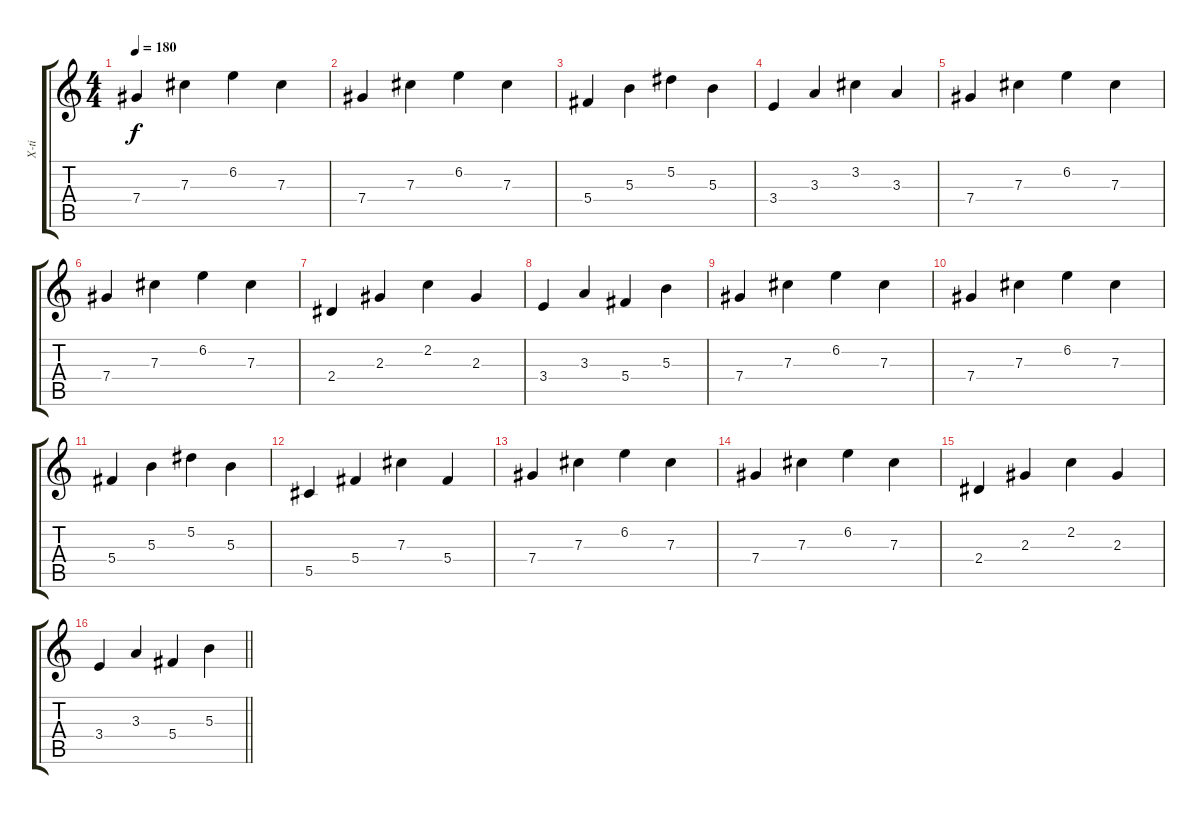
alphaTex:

\track ("X-ti" "X-ti") {instrument distortionguitar}
\staff {score tabs}
\tuning (Eb4 Bb3 Gb3 Db3 Ab2 Db2) {hide}
\ts (4 4)
\tempo 180
\clef g2
\ks c
7.4.4{dy f} 7.3.4 6.2.4 7.3.4 |
7.4.4 7.3.4 6.2.4 7.3.4 |
5.4.4 5.3.4 5.2.4 5.3.4 |
3.4.4 3.3.4 3.2.4 3.3.4 |
7.4.4 7.3.4 6.2.4 7.3.4 |
7.4.4 7.3.4 6.2.4 7.3.4 |
2.4.4 2.3.4 2.2.4 2.3.4 |
3.4.4 3.3.4 5.4.4 5.3.4 |
7.4.4 7.3.4 6.2.4 7.3.4 |
7.4.4 7.3.4 6.2.4 7.3.4 |
5.4.4 5.3.4 5.2.4 5.3.4 |
5.5.4 5.4.4 7.3.4 5.4.4 |
7.4.4 7.3.4 6.2.4 7.3.4 |
7.4.4 7.3.4 6.2.4 7.3.4 |
2.4.4 2.3.4 2.2.4 2.3.4 |
\barLineRight lightlight
3.4.4 3.3.4 5.4.4 5.3.4
